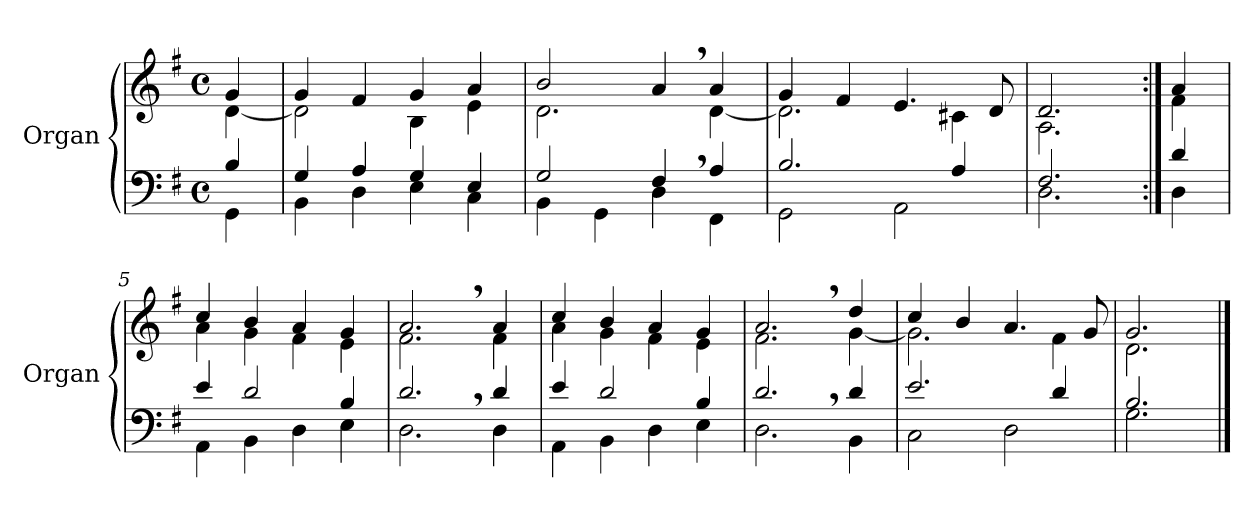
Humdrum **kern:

**kern	**kern
*part1	*part1
*staff2	*staff1
*I"Organ	*
*I'Organ	*
*clefF4	*clefG2
*k[f#]	*k[f#]
*M4/4	*M4/4
*met(c)	*met(c)
=	=
*^	*^
4B/	4GG\	4g/	[<4d\
=1	=1	=1	=1
4G/	4BB\	4g/	2d\]
4A/	4D\	4f#/	.
4G/	4E\	4g/	4B\
4E/	4C\	4a/	4e\
=2	=2	=2	=2
2G/	4BB\	2b/	2.d\
.	4GG\	.	.
4F#,</	4D\	4a,>/	.
4A/	4FF#\	4a/	[<4d\
=3	=3	=3	=3
2.B/	2GG\	4g/	2.d\]
.	.	4f#/	.
.	2AA\	4.e/	.
4A/	.	.	4c#X\
.	.	8d/	.
=4	=4	=4	=4
2.F#/	2.D\	2.d/	2.A\
=4X4:|!	=4X4:|!	=4X4:|!	=4X4:|!
4d/	4D\	4a/	4f#\
=5	=5	=5	=5
4e/	4AA\	4cc/	4a\
2d/	4BB\	4b/	4g\
.	4D\	4a/	4f#\
4B/	4E\	4g/	4e\
=6	=6	=6	=6
2.d,</	2.D\	2.a,>/	2.f#\
4d/	4D\	4a/	4f#\
=7	=7	=7	=7
4e/	4AA\	4cc/	4a\
2d/	4BB\	4b/	4g\
.	4D\	4a/	4f#\
4B/	4E\	4g/	4e\
=8	=8	=8	=8
2.d,</	2.D\	2.a,>/	2.f#\
4d/	4BB\	4dd/	[<4g\
=9	=9	=9	=9
2.e/	2C\	4cc/	2.g\]
.	.	4b/	.
.	2D\	4.a/	.
4d/	.	.	4f#\
.	.	8g/	.
=10	=10	=10	=10
2.B/	2.G\	2.g/	2.d\
*v	*v	*	*
*	*v	*v
==	==
*-	*-
